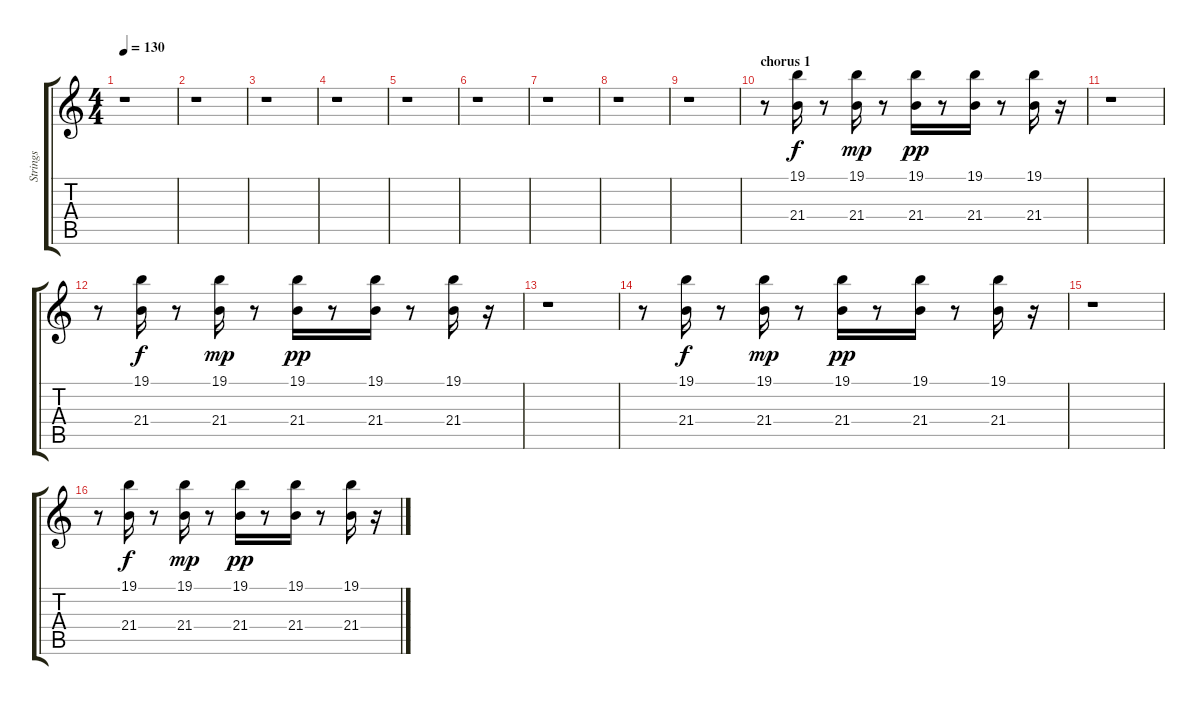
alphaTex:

\track ("Strings" "Strings") {instrument stringensemble1}
\staff {score tabs}
\tuning (E4 B3 G3 D3 A2 E2) {hide}
\ts (4 4)
\tempo 130
\clef g2
\ks c
r.1{dy f} |
r.1 |
r.1 |
r.1 |
r.1 |
r.1 |
r.1 |
r.1 |
r.1 |
\section ("" "chorus 1")
r.8 (19.1 21.4).16 r.8 (19.1 21.4).16{dy mp} r.8 (19.1 21.4).16{dy pp} r.8 (19.1 21.4).16 r.8 (19.1 21.4).16 r.16 |
r.1 |
r.8 (19.1 21.4).16{dy f} r.8 (19.1 21.4).16{dy mp} r.8 (19.1 21.4).16{dy pp} r.8 (19.1 21.4).16 r.8 (19.1 21.4).16 r.16 |
r.1 |
r.8 (19.1 21.4).16{dy f} r.8 (19.1 21.4).16{dy mp} r.8 (19.1 21.4).16{dy pp} r.8 (19.1 21.4).16 r.8 (19.1 21.4).16 r.16 |
r.1 |
r.8 (19.1 21.4).16{dy f} r.8 (19.1 21.4).16{dy mp} r.8 (19.1 21.4).16{dy pp} r.8 (19.1 21.4).16 r.8 (19.1 21.4).16 r.16
